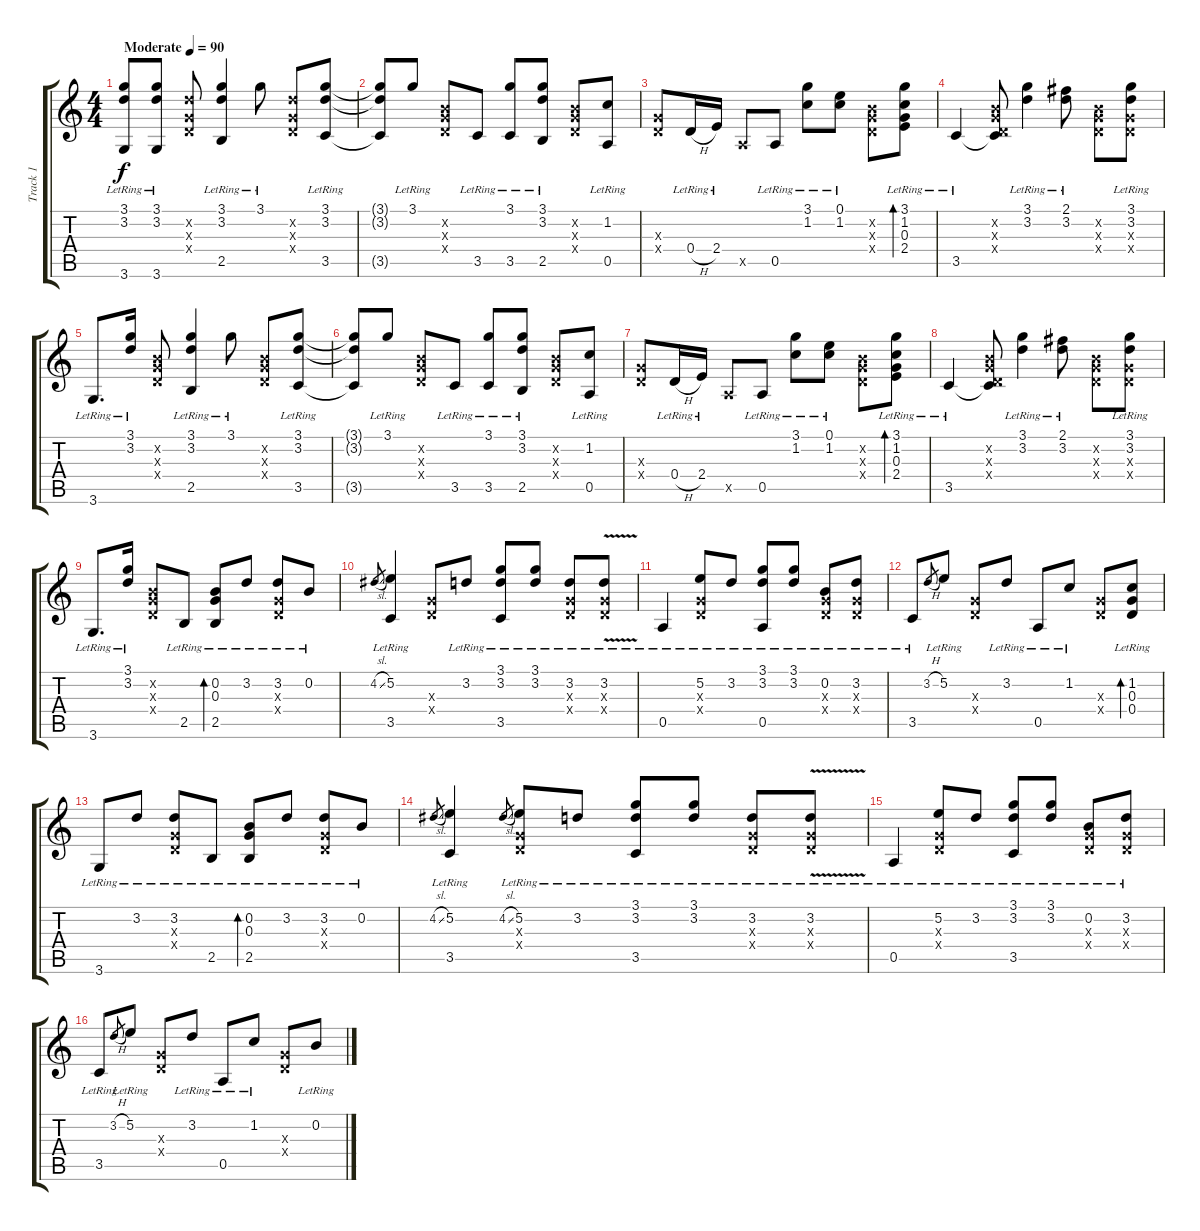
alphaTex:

\track ("Track 1" "Track 1") {instrument acousticguitarsteel}
\staff {score tabs}
\tuning (E4 B3 G3 D3 A2 E2) {hide}
\ts (4 4)
\tempo (90 "Moderate")
\clef g2
\ks c
(3.1{lr} 3.2{lr} 3.6{lr}).8{dy f instrument acousticguitarsteel} (3.1{lr} 3.2{lr} 3.6{lr}).8 (3.2{x} 0.3{x} 0.4{x}).8 (3.1{lr} 3.2{lr} 2.5{lr}).4 3.1{lr}.8 (3.2{x} 0.3{x} 0.4{x}).8 (3.1{lr} 3.2{lr} 3.5{lr}).8 |
(3.1{t} 3.2{t} 3.5{t}).8 3.1{lr}.8 (0.2{x} 0.3{x} 0.4{x}).8 3.5{lr}.8 (3.1{lr} 3.5{lr}).8 (3.1{lr} 3.2{lr} 2.5{lr}).8 (0.2{x} 0.3{x} 0.4{x}).8 (1.2{lr} 0.5{lr}).8 |
(0.3{x} 0.4{x}).8 0.4{h lr}.16 2.4{lr}.16 0.5{x}.8 0.5{lr}.8 (3.1{lr} 1.2{lr}).8 (0.1{lr} 1.2{lr}).8 (0.2{x} 0.3{x} 0.4{x}).8 (3.1{lr} 1.2{lr} 0.3{lr} 2.4{lr}).8{bd 480} |
3.5{lr}.4 (0.2{x} 0.3{x} 0.4{x} 3.5{t}).8 (3.1{lr} 3.2{lr}).4 (2.1{lr} 3.2{lr}).8 (0.2{x} 0.3{x} 0.4{x}).8 (3.1{lr} 3.2{lr} 0.3{x} 0.4{x}).8 |
3.6{lr}.8{d} (3.1{lr} 3.2{lr}).16 (0.2{x} 0.3{x} 0.4{x}).8 (3.1{lr} 3.2{lr} 2.5{lr}).4 3.1{lr}.8 (0.2{x} 0.3{x} 0.4{x}).8 (3.1{lr} 3.2{lr} 3.5{lr}).8 |
(3.1{t} 3.2{t} 3.5{t}).8 3.1{lr}.8 (0.2{x} 0.3{x} 0.4{x}).8 3.5{lr}.8 (3.1{lr} 3.5{lr}).8 (3.1{lr} 3.2{lr} 2.5{lr}).8 (0.2{x} 0.3{x} 0.4{x}).8 (1.2{lr} 0.5{lr}).8 |
(0.3{x} 0.4{x}).8 0.4{h lr}.16 2.4{lr}.16 0.5{x}.8 0.5{lr}.8 (3.1{lr} 1.2{lr}).8 (0.1{lr} 1.2{lr}).8 (0.2{x} 0.3{x} 0.4{x}).8 (3.1{lr} 1.2{lr} 0.3{lr} 2.4{lr}).8{bd 480} |
3.5{lr}.4 (0.2{x} 0.3{x} 0.4{x} 3.5{t}).8 (3.1{lr} 3.2{lr}).4 (2.1{lr} 3.2{lr}).8 (0.2{x} 0.3{x} 0.4{x}).8 (3.1{lr} 3.2{lr} 0.3{x} 0.4{x}).8 |
3.6{lr}.8{d} (3.1{lr} 3.2{lr}).16 (0.2{x} 0.3{x} 0.4{x}).8 2.5{lr}.8 (0.2{lr} 0.3{lr} 2.5{lr}).8{bd 240} 3.2{lr}.8 (3.2{lr} 0.3{x} 0.4{x}).8 0.2{lr}.8 |
4.2{sl}.8{gr} (5.2{lr} 3.5{lr}).4 (0.3{x} 0.4{x}).8 3.2{lr}.8 (3.1{lr} 3.2{lr} 3.5{lr}).8 (3.1{lr} 3.2{lr}).8 (3.2{lr} 0.3{x} 0.4{x}).8 (3.2{v lr} 0.3{x} 0.4{x}).8 |
0.5{lr}.4 (5.2{lr} 0.3{x} 0.4{x}).8 3.2{lr}.8 (3.1{lr} 3.2{lr} 0.5{lr}).8 (3.1{lr} 3.2{lr}).8 (0.2{lr} 0.3{x} 0.4{x}).8 (3.2{lr} 0.3{x} 0.4{x}).8 |
3.5{lr}.8 3.2{h}.8{gr} 5.2{lr}.8 (0.3{x} 0.4{x}).8 3.2{lr}.8 0.5{lr}.8 1.2{lr}.8 (0.3{x} 0.4{x}).8 (1.2{lr} 0.3{lr} 0.4{lr}).8{bd 480} |
3.6{lr}.8 3.2{lr}.8 (3.2{lr} 0.3{x} 0.4{x}).8 2.5{lr}.8 (0.2{lr} 0.3{lr} 2.5{lr}).8{bd 480} 3.2{lr}.8 (3.2{lr} 0.3{x} 0.4{x}).8 0.2{lr}.8 |
4.2{sl}.8{gr} (5.2{lr} 3.5{lr}).4 4.2{sl}.8{gr} (5.2{lr} 0.3{x} 0.4{x}).8 3.2{lr}.8 (3.1{lr} 3.2{lr} 3.5{lr}).8 (3.1{lr} 3.2{lr}).8 (3.2{lr} 0.3{x} 0.4{x}).8 (3.2{v lr} 0.3{x} 0.4{x}).8 |
0.5{lr}.4 (5.2{lr} 0.3{x} 0.4{x}).8 3.2{lr}.8 (3.1{lr} 3.2{lr} 3.5{lr}).8 (3.1{lr} 3.2{lr}).8 (0.2{lr} 0.3{x} 0.4{x}).8 (3.2{lr} 0.3{x} 0.4{x}).8 |
3.5{lr}.8 3.2{h}.8{gr} 5.2{lr}.8 (0.3{x} 0.4{x}).8 3.2{lr}.8 0.5{lr}.8 1.2{lr}.8 (0.3{x} 0.4{x}).8 0.2{lr}.8
